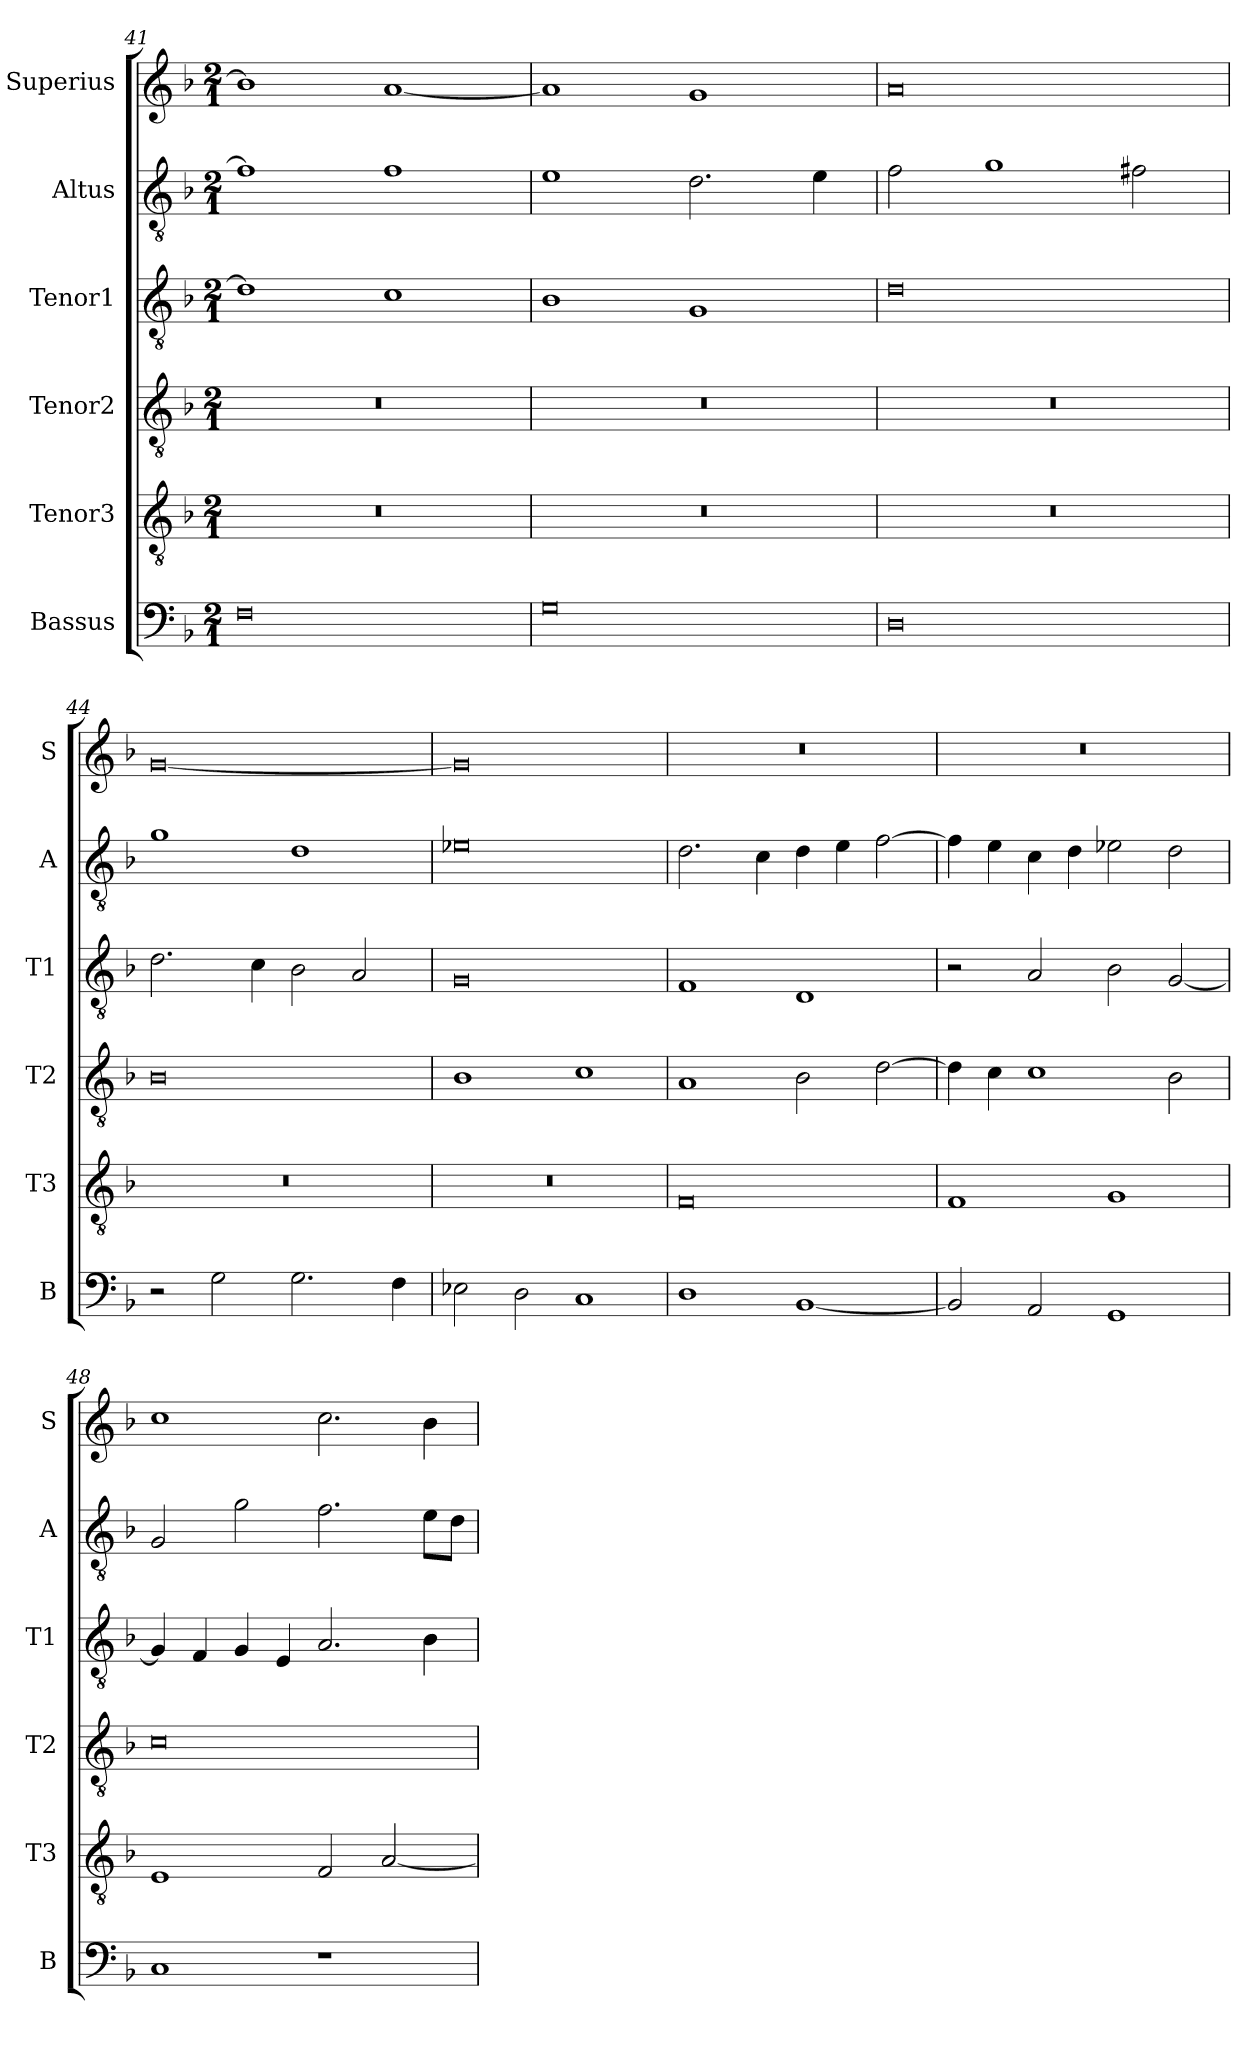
**kern	**kern	**kern	**kern	**kern	**kern
*part6	*part5	*part4	*part3	*part2	*part1
*staff6	*staff5	*staff4	*staff3	*staff2	*staff1
*I"Bassus	*I"Tenor3	*I"Tenor2	*I"Tenor1	*I"Altus	*I"Superius
*I'B	*I'T3	*I'T2	*I'T1	*I'A	*I'S
*clefF4	*clefGv2	*clefGv2	*clefGv2	*clefGv2	*clefG2
*k[b-]	*k[b-]	*k[b-]	*k[b-]	*k[b-]	*k[b-]
*M2/1	*M2/1	*M2/1	*M2/1	*M2/1	*M2/1
=41	=41	=41	=41	=41	=41
0F	0r	0r	1d]	1f]	1b-]
.	.	.	1c	1f	[1a
=42	=42	=42	=42	=42	=42
0G	0r	0r	1B-	1e	1a]
.	.	.	1G	2.d\	1g
.	.	.	.	4e\	.
=43	=43	=43	=43	=43	=43
0D	0r	0r	0d	2f\	0a
.	.	.	.	1g	.
.	.	.	.	2f#X\	.
=44	=44	=44	=44	=44	=44
2r	0r	0B-	2.d\	1g	[0g
2G\	.	.	.	.	.
.	.	.	4c\	.	.
2.G\	.	.	2B-\	1d	.
.	.	.	2A/	.	.
4F\	.	.	.	.	.
=45	=45	=45	=45	=45	=45
2E-X\	0r	1B-	0G	0e-X	0g]
2D\	.	.	.	.	.
1C	.	1c	.	.	.
=46	=46	=46	=46	=46	=46
1D	0F	1A	1F	2.d\	0r
.	.	.	.	4c\	.
[1BB-	.	2B-\	1D	4d\	.
.	.	.	.	4e\	.
.	.	[2d\	.	[2f\	.
=47	=47	=47	=47	=47	=47
2BB-/]	1F	4d\]	2r	4f\]	0r
.	.	4c\	.	4e\	.
2AA/	.	1c	2A/	4c\	.
.	.	.	.	4d\	.
1GG	1G	.	2B-\	2e-X\	.
.	.	2B-\	[2G/	2d\	.
=48	=48	=48	=48	=48	=48
1C	1E	0c	4G/]	2G/	1cc
.	.	.	4F/	.	.
.	.	.	4G/	2g\	.
.	.	.	4E/	.	.
1r	2F/	.	2.A/	2.f\	2.cc\
.	[2A/	.	.	.	.
.	.	.	4B-\	8e\L	4b-\
.	.	.	.	8d\J	.
=	=	=	=	=	=
*-	*-	*-	*-	*-	*-
